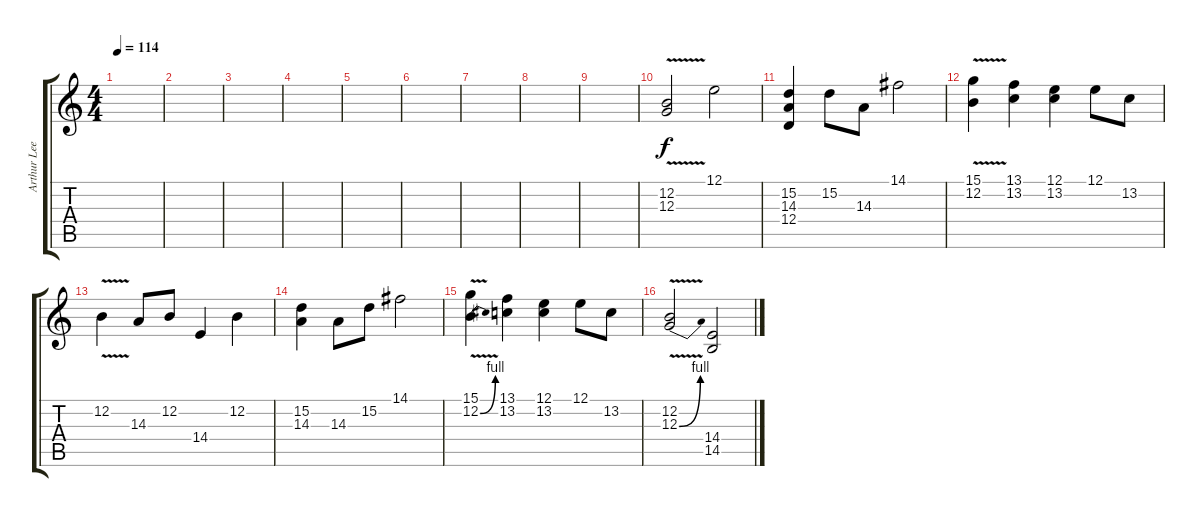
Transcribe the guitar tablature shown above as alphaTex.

\track ("Arthur Lee" "Arthur Lee") {instrument harmonica}
\staff {score tabs}
\tuning (E4 B3 G3 D3 A2 E2) {hide}
\ts (4 4)
\tempo 114
\clef g2
\ks c
|
|
|
|
|
|
|
|
|
(12.2{v} 12.3).2 12.1.2 |
(15.2 14.3 12.4).4 15.2.8 14.3.8 14.1.2 |
(15.1 12.2{v}).4 (13.1 13.2).4 (12.1 13.2).4 12.1.8 13.2.8 |
12.2{v}.4 14.3.8 12.2.8 14.4.4 12.2.4 |
(15.2 14.3).4 14.3.8 15.2.8 14.1.2 |
(15.1 12.2{be (bend 0 0 60 4) v}).4 (13.1 13.2).4 (12.1 13.2).4 12.1.8 13.2.8 |
(12.2 12.3{be (bend 0 0 60 4) v}).2 (14.4 14.5).2
